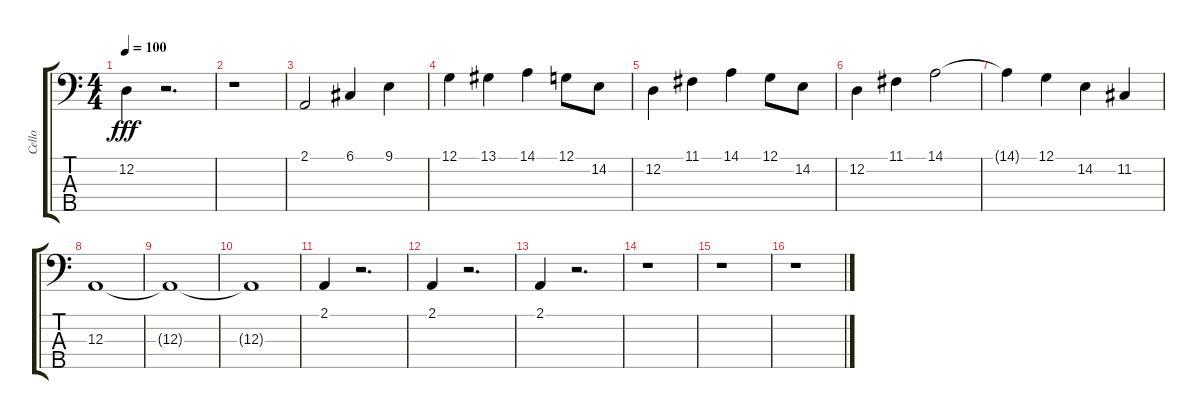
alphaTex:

\track ("Cello" "Cello") {instrument stringensemble1}
\staff {score tabs}
\tuning (G2 D2 A1 E1 B0) {hide}
\ts (4 4)
\tempo 100
\clef f4
\ks c
12.2.4{dy fff} r.2{d} |
r.1 |
2.1.2 6.1.4 9.1.4 |
12.1.4 13.1.4 14.1.4 12.1.8 14.2.8 |
12.2.4 11.1.4 14.1.4 12.1.8 14.2.8 |
12.2.4 11.1.4 14.1.2 |
14.1{t}.4 12.1.4 14.2.4 11.2.4 |
12.3.1 |
12.3{t}.1 |
12.3{t}.1 |
2.1.4 r.2{d} |
2.1.4 r.2{d} |
2.1.4 r.2{d} |
r.1 |
r.1 |
r.1
